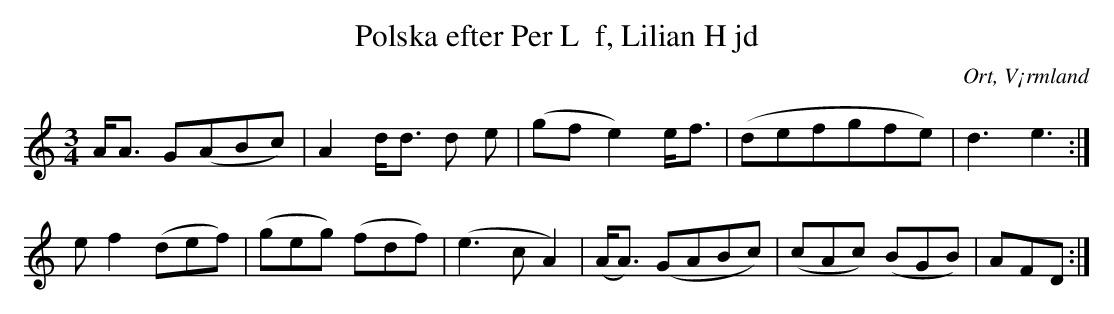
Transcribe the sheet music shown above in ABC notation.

X:1
T:Polska efter Per L  f, Lilian H jd
O:Ort, V¡rmland
M:3/4
L:1/8
K:C
A<A G(ABc)| A2 d<d d e | (gfe2) e<f | (defgfe) | d3 e3 :|
ef2 (def) | (geg) (fdf) | (e2>c2 A2) | (A<A) (GABc) | (cAc) (BGB) | AFD :|
